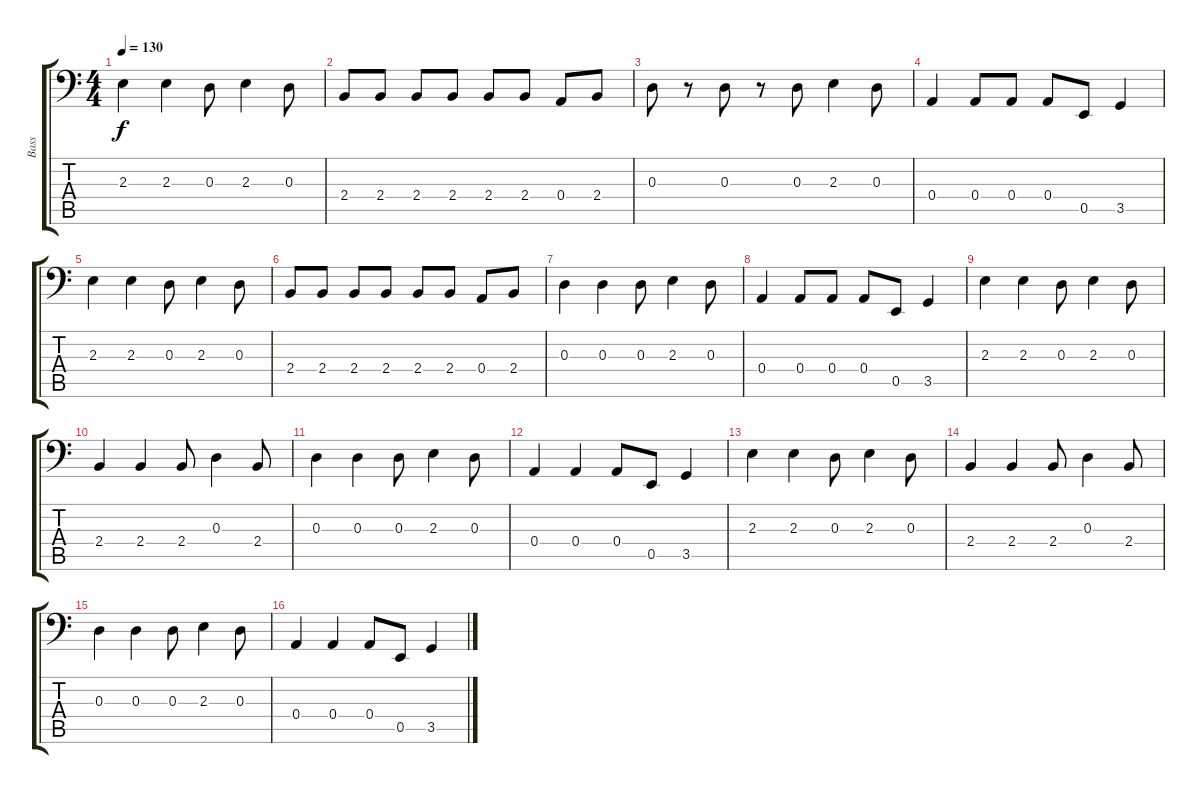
\track ("Bass" "Bass") {instrument fretlessbass}
\staff {score tabs}
\tuning (C3 G2 D2 A1 E1 B0) {hide}
\ts (4 4)
\tempo 130
\clef f4
\ks c
2.3.4{dy f instrument fretlessbass} 2.3.4 0.3.8 2.3.4 0.3.8 |
2.4.8 2.4.8 2.4.8 2.4.8 2.4.8 2.4.8 0.4.8 2.4.8 |
0.3.8 r.8 0.3.8 r.8 0.3.8 2.3.4 0.3.8 |
0.4.4 0.4.8 0.4.8 0.4.8 0.5.8 3.5.4 |
2.3.4 2.3.4 0.3.8 2.3.4 0.3.8 |
2.4.8 2.4.8 2.4.8 2.4.8 2.4.8 2.4.8 0.4.8 2.4.8 |
0.3.4 0.3.4 0.3.8 2.3.4 0.3.8 |
0.4.4 0.4.8 0.4.8 0.4.8 0.5.8 3.5.4 |
2.3.4 2.3.4 0.3.8 2.3.4 0.3.8 |
2.4.4 2.4.4 2.4.8 0.3.4 2.4.8 |
0.3.4 0.3.4 0.3.8 2.3.4 0.3.8 |
0.4.4 0.4.4 0.4.8 0.5.8 3.5.4 |
2.3.4 2.3.4 0.3.8 2.3.4 0.3.8 |
2.4.4 2.4.4 2.4.8 0.3.4 2.4.8 |
0.3.4 0.3.4 0.3.8 2.3.4 0.3.8 |
0.4.4 0.4.4 0.4.8 0.5.8 3.5.4
